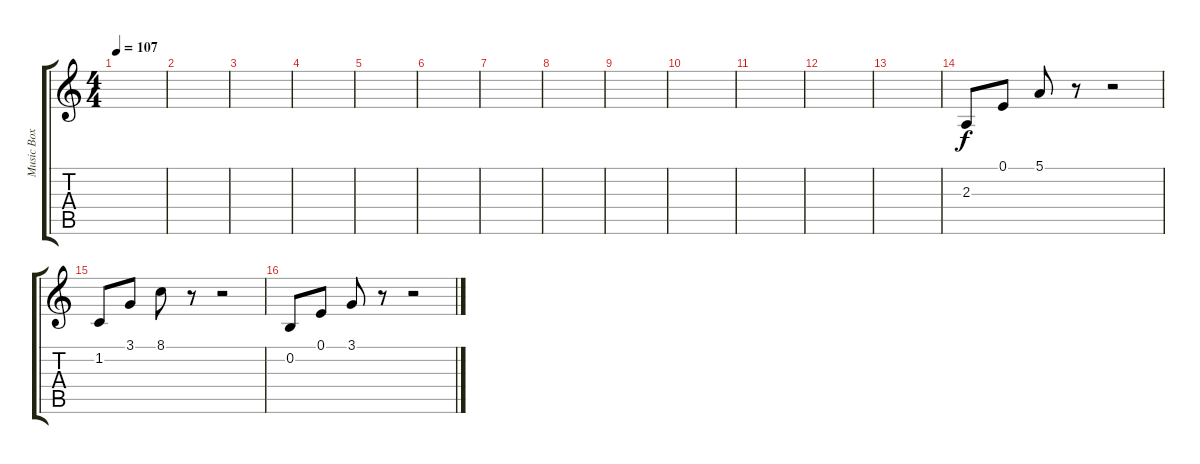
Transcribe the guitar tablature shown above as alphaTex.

\track ("Music Box" "Music Box") {instrument musicbox}
\staff {score tabs}
\tuning (E4 B3 G3 D3 A2 E2) {hide}
\ts (4 4)
\tempo 107
\clef g2
\ks c
|
|
|
|
|
|
|
|
|
|
|
|
|
2.3.8 0.1.8 5.1.8 r.8 r.2 |
1.2.8 3.1.8 8.1.8 r.8 r.2 |
0.2.8 0.1.8 3.1.8 r.8 r.2
